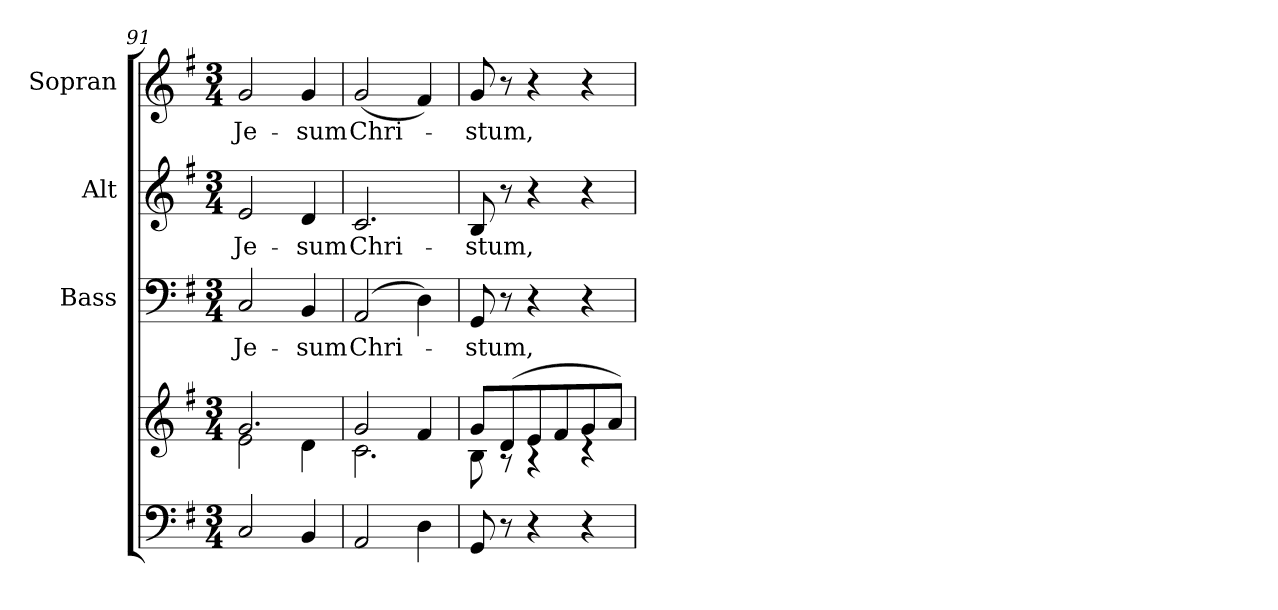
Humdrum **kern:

**kern	**kern	**kern	**text	**kern	**text	**kern	**text
*part4	*part4	*part3	*part3	*part2	*part2	*part1	*part1
*staff5	*staff4	*staff3	*staff3	*staff2	*staff2	*staff1	*staff1
*	*	*I"Bass	*	*I"Alt	*	*I"Sopran	*
*	*	*I'B.	*	*I'A.	*	*I'S.	*
*clefF4	*clefG2	*clefF4	*	*clefG2	*	*clefG2	*
*k[f#]	*k[f#]	*k[f#]	*	*k[f#]	*	*k[f#]	*
*G:	*G:	*G:	*	*G:	*	*G:	*
*M3/4	*M3/4	*M3/4	*	*M3/4	*	*M3/4	*
=91	=91	=91	=91	=91	=91	=91	=91
*	*^	*	*	*	*	*	*
!	!	!	!	!LO:LY:b	!	!LO:LY:b	!	!LO:LY:b
2C/	2.g/	2e\	2C/	Je-	2e/	Je-	2g/	Je-
!	!	!	!	!LO:LY:b	!	!LO:LY:b	!	!LO:LY:b
4BB/	.	4d\	4BB/	-sum	4d/	-sum	4g/	-sum
=92	=92	=92	=92	=92	=92	=92	=92	=92
!	!	!	!	!LO:LY:b	!	!LO:LY:b	!	!LO:LY:b
2AA/	2g/	2.c\	(2AA/	Chri-	2.c/	Chri-	(<2g/	Chri-
4D\	4f#/	.	4D\)	.	.	.	4f#/)	.
=93	=93	=93	=93	=93	=93	=93	=93	=93
!	!	!	!	!LO:LY:b	!	!LO:LY:b	!	!LO:LY:b
8GG/	8g/L	8B\	8GG/	-stum,	8B/	-stum,	8g/	-stum,
8r	(>8d/	8rG	8r	.	8r	.	8r	.
4r	8e/	4rG	4r	.	4r	.	4r	.
.	8f#/	.	.	.	.	.	.	.
4r	8g/	4rB	4r	.	4r	.	4r	.
.	8a/J)	.	.	.	.	.	.	.
*	*v	*v	*	*	*	*	*	*
=	=	=	=	=	=	=	=
*-	*-	*-	*-	*-	*-	*-	*-
